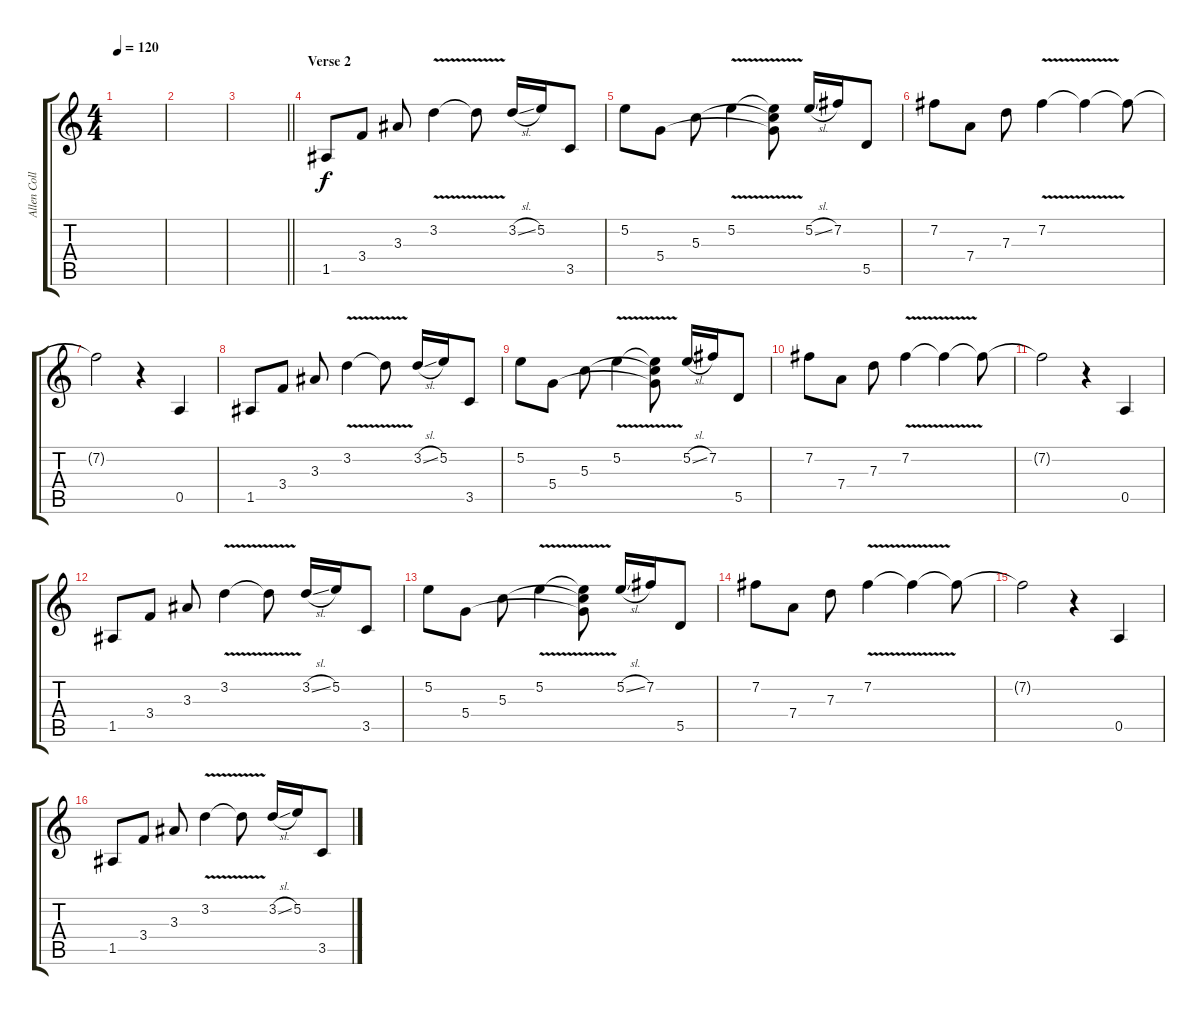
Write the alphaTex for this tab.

\track ("Allen Collins (Rhythm Guitar II)" "Allen Coll") {instrument distortionguitar}
\staff {score tabs}
\tuning (E4 B3 G3 D3 A2 E2) {hide}
\ts (4 4)
\tempo 120
\clef g2
\ks c
|
|
\barLineRight lightlight
|
\section ("" "Verse 2")
1.5.8 3.4.8 3.3.8 3.2{v}.4 3.2{t}.8 3.2{sl}.16 5.2.16 3.5.8 |
5.2.8 5.4.8 5.3.8 5.2{v}.4 (5.2{t} 5.3{t} 5.4{t}).8 5.2{sl}.16 7.2.16 5.5.8 |
7.2.8 7.4.8 7.3.8 7.2{v}.4 7.2{t}.4 7.2{t}.8 |
7.2{t}.2 r.4 0.5.4 |
1.5.8 3.4.8 3.3.8 3.2{v}.4 3.2{t}.8 3.2{sl}.16 5.2.16 3.5.8 |
5.2.8 5.4.8 5.3.8 5.2{v}.4 (5.2{t} 5.3{t} 5.4{t}).8 5.2{sl}.16 7.2.16 5.5.8 |
7.2.8 7.4.8 7.3.8 7.2{v}.4 7.2{t}.4 7.2{t}.8 |
7.2{t}.2 r.4 0.5.4 |
1.5.8 3.4.8 3.3.8 3.2{v}.4 3.2{t}.8 3.2{sl}.16 5.2.16 3.5.8 |
5.2.8 5.4.8 5.3.8 5.2{v}.4 (5.2{t} 5.3{t} 5.4{t}).8 5.2{sl}.16 7.2.16 5.5.8 |
7.2.8 7.4.8 7.3.8 7.2{v}.4 7.2{t}.4 7.2{t}.8 |
7.2{t}.2 r.4 0.5.4 |
1.5.8 3.4.8 3.3.8 3.2{v}.4 3.2{t}.8 3.2{sl}.16 5.2.16 3.5.8
